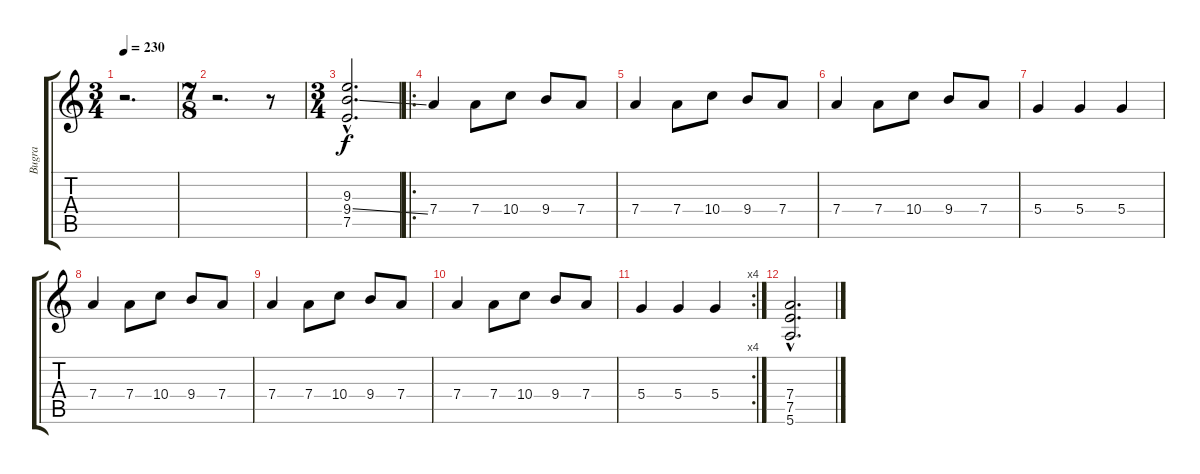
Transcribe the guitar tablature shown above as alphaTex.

\track ("Bugra" "Bugra") {instrument overdrivenguitar}
\staff {score tabs}
\tuning (E4 B3 G3 D3 A2 E2) {hide}
\ts (3 4)
\tempo 230
\clef g2
\ks c
r.2{d dy f} |
\ts (7 8)
r.2{d} r.8 |
\ts (3 4)
(9.3{hac} 9.4{ss hac} 7.5{hac}).2{d} |
\ro
7.4.4 7.4.8 10.4.8 9.4.8 7.4.8 |
7.4.4 7.4.8 10.4.8 9.4.8 7.4.8 |
7.4.4 7.4.8 10.4.8 9.4.8 7.4.8 |
5.4.4 5.4.4 5.4.4 |
7.4.4 7.4.8 10.4.8 9.4.8 7.4.8 |
7.4.4 7.4.8 10.4.8 9.4.8 7.4.8 |
7.4.4 7.4.8 10.4.8 9.4.8 7.4.8 |
\rc 4
5.4.4 5.4.4 5.4.4 |
(7.4{hac} 7.5{hac} 5.6{hac}).2{d}
